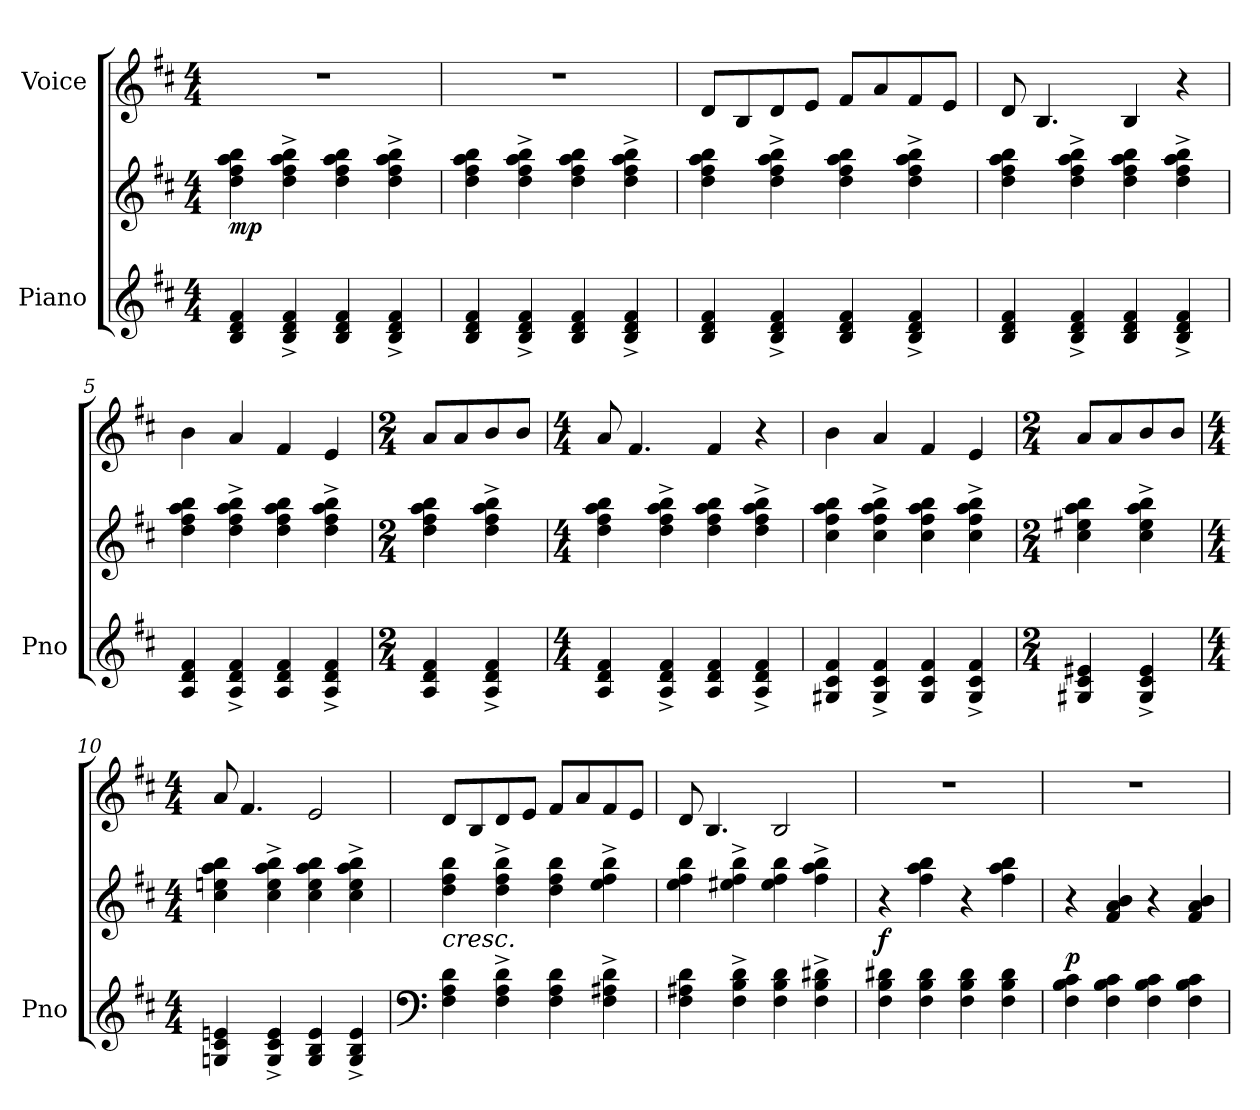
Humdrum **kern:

**kern	**kern	**dynam	**kern
*part2	*part2	*part2	*part1
*staff3	*staff2	*staff2/3	*staff1
*I"Piano	*	*	*I"Voice
*I'Pno	*	*	*
*clefG2	*clefG2	*	*clefG2
*k[f#c#]	*k[f#c#]	*	*k[f#c#]
*M4/4	*M4/4	*	*M4/4
*MM120	*MM120	*	*MM120
=1	=1	=1	=1
!	!	!LO:DY:b	!
4B/ 4d/ 4f#/	4dd\ 4ff#\ 4aa\ 4bb\	mp	1r
4B/^ 4d/^ 4f#/^	4dd\^ 4ff#\^ 4aa\^ 4bb\^	.	.
4B/ 4d/ 4f#/	4dd\ 4ff#\ 4aa\ 4bb\	.	.
4B/^ 4d/^ 4f#/^	4dd\^ 4ff#\^ 4aa\^ 4bb\^	.	.
=2	=2	=2	=2
4B/ 4d/ 4f#/	4dd\ 4ff#\ 4aa\ 4bb\	.	1r
4B/^ 4d/^ 4f#/^	4dd\^ 4ff#\^ 4aa\^ 4bb\^	.	.
4B/ 4d/ 4f#/	4dd\ 4ff#\ 4aa\ 4bb\	.	.
4B/^ 4d/^ 4f#/^	4dd\^ 4ff#\^ 4aa\^ 4bb\^	.	.
=3	=3	=3	=3
4B/ 4d/ 4f#/	4dd\ 4ff#\ 4aa\ 4bb\	.	8d/L
.	.	.	8B/
4B/^ 4d/^ 4f#/^	4dd\^ 4ff#\^ 4aa\^ 4bb\^	.	8d/
.	.	.	8e/J
4B/ 4d/ 4f#/	4dd\ 4ff#\ 4aa\ 4bb\	.	8f#/L
.	.	.	8a/
4B/^ 4d/^ 4f#/^	4dd\^ 4ff#\^ 4aa\^ 4bb\^	.	8f#/
.	.	.	8e/J
=4	=4	=4	=4
4B/ 4d/ 4f#/	4dd\ 4ff#\ 4aa\ 4bb\	.	8d/
.	.	.	4.B/
4B/^ 4d/^ 4f#/^	4dd\^ 4ff#\^ 4aa\^ 4bb\^	.	.
4B/ 4d/ 4f#/	4dd\ 4ff#\ 4aa\ 4bb\	.	4B/
4B/^ 4d/^ 4f#/^	4dd\^ 4ff#\^ 4aa\^ 4bb\^	.	4r
!!LO:LB:g=z
=5	=5	=5	=5
4A/ 4d/ 4f#/	4dd\ 4ff#\ 4aa\ 4bb\	.	4b\
4A/^ 4d/^ 4f#/^	4dd\^ 4ff#\^ 4aa\^ 4bb\^	.	4a/
4A/ 4d/ 4f#/	4dd\ 4ff#\ 4aa\ 4bb\	.	4f#/
4A/^ 4d/^ 4f#/^	4dd\^ 4ff#\^ 4aa\^ 4bb\^	.	4e/
=6	=6	=6	=6
*M2/4	*M2/4	*	*M2/4
4A/ 4d/ 4f#/	4dd\ 4ff#\ 4aa\ 4bb\	.	8a/L
.	.	.	8a/
4A/^ 4d/^ 4f#/^	4dd\^ 4ff#\^ 4aa\^ 4bb\^	.	8b/
.	.	.	8b/J
=7	=7	=7	=7
*M4/4	*M4/4	*	*M4/4
4A/ 4d/ 4f#/	4dd\ 4ff#\ 4aa\ 4bb\	.	8a/
.	.	.	4.f#/
4A/^ 4d/^ 4f#/^	4dd\^ 4ff#\^ 4aa\^ 4bb\^	.	.
4A/ 4d/ 4f#/	4dd\ 4ff#\ 4aa\ 4bb\	.	4f#/
4A/^ 4d/^ 4f#/^	4dd\^ 4ff#\^ 4aa\^ 4bb\^	.	4r
=8	=8	=8	=8
4G#X/ 4c#/ 4f#/	4cc#\ 4ff#\ 4aa\ 4bb\	.	4b\
4G#/^ 4c#/^ 4f#/^	4cc#\^ 4ff#\^ 4aa\^ 4bb\^	.	4a/
4G#/ 4c#/ 4f#/	4cc#\ 4ff#\ 4aa\ 4bb\	.	4f#/
4G#/^ 4c#/^ 4f#/^	4cc#\^ 4ff#\^ 4aa\^ 4bb\^	.	4e/
=9	=9	=9	=9
*M2/4	*M2/4	*	*M2/4
4G#X/ 4c#/ 4e#X/	4cc#\ 4ee#X\ 4aa\ 4bb\	.	8a/L
.	.	.	8a/
4G#/^ 4c#/^ 4e#/^	4cc#\^ 4ee#\^ 4aa\^ 4bb\^	.	8b/
.	.	.	8b/J
!!LO:LB:g=z
=10	=10	=10	=10
*M4/4	*M4/4	*	*M4/4
4Gn/ 4c#/ 4en/	4cc#\ 4een\ 4aa\ 4bb\	.	8a/
.	.	.	4.f#/
4G/^ 4c#/^ 4e/^	4cc#\^ 4ee\^ 4aa\^ 4bb\^	.	.
4G/ 4B/ 4e/	4cc#\ 4ee\ 4aa\ 4bb\	.	2e/
4G/^ 4B/^ 4e/^	4cc#\^ 4ee\^ 4aa\^ 4bb\^	.	.
=11	=11	=11	=11
*clefF4	*	*	*
!	!LO:TX:b:i:t=cresc.	!	!
4F#\ 4A\ 4d\	4dd\ 4ff#\ 4bb\	.	8d/L
.	.	.	8B/
4F#\^ 4A\^ 4d\^	4dd\^ 4ff#\^ 4bb\^	.	8d/
.	.	.	8e/J
4F#\ 4A\ 4d\	4dd\ 4ff#\ 4bb\	.	8f#/L
.	.	.	8a/
4F#\^ 4A#X\^ 4d\^	4ee\^ 4ff#\^ 4bb\^	.	8f#/
.	.	.	8e/J
=12	=12	=12	=12
4F#\ 4A#X\ 4d\	4ee\ 4ff#\ 4bb\	.	8d/
.	.	.	4.B/
4F#\^ 4B\^ 4d\^	4ee#X\^ 4ff#\^ 4bb\^	.	.
4F#\ 4B\ 4d\	4ee#\ 4ff#\ 4bb\	.	2B/
4F#\^ 4B\^ 4d#X\^	4ff#\^ 4aa\^ 4bb\^	.	.
=13	=13	=13	=13
!	!	!LO:DY:a=2	!
4F#\ 4B\ 4d#X\	4r	f	1r
4F#\ 4B\ 4d#\	4ff#\ 4aa\ 4bb\	.	.
4F#\ 4B\ 4d#\	4r	.	.
4F#\ 4B\ 4d#\	4ff#\ 4aa\ 4bb\	.	.
!!LO:LB:g=z
=14	=14	=14	=14
!	!	!LO:DY:a=2	!
4F#\ 4B\ 4c#\	4r	p	1r
4F#\ 4B\ 4c#\	4f#/ 4a/ 4b/	.	.
4F#\ 4B\ 4c#\	4r	.	.
4F#\ 4B\ 4c#\	4f#/ 4a/ 4b/	.	.
=	=	=	=
*-	*-	*-	*-
